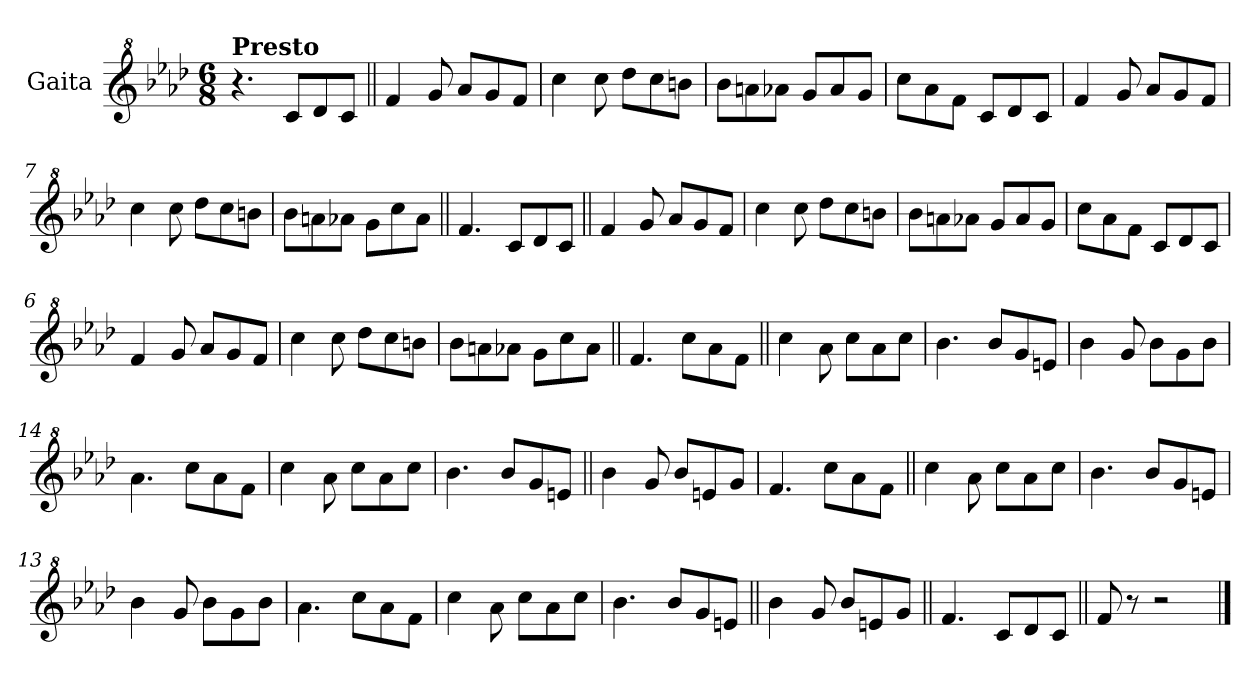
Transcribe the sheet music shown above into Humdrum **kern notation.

**kern
*part1
*staff1
*I"Gaita
*clefG^2
*k[b-e-a-d-]
*M6/8
=1
!LO:TX:a:B:t=Presto
4.r
8cc/L
8dd-/
8cc/J
=2||
4ff/
8gg/
8aa-/L
8gg/
8ff/J
=3
4ccc\
8ccc\
8ddd-\L
8ccc\
8bbn\J
=4
8bb-\L
8aan\
8aa-X\J
8gg/L
8aa-/
8gg/J
=5
8ccc\L
8aa-\
8ff\J
8cc/L
8dd-/
8cc/J
=6
4ff/
8gg/
8aa-/L
8gg/
8ff/J
=7
4ccc\
8ccc\
8ddd-\L
8ccc\
8bbn\J
!!LO:LB:g=z
=8
8bb-\L
8aan\
8aa-X\J
8gg\L
8ccc\
8aa-\J
=9||
4.ff/
8cc/L
8dd-/
8cc/J
=2||
4ff/
8gg/
8aa-/L
8gg/
8ff/J
=3
4ccc\
8ccc\
8ddd-\L
8ccc\
8bbn\J
=4
8bb-\L
8aan\
8aa-X\J
8gg/L
8aa-/
8gg/J
=5
8ccc\L
8aa-\
8ff\J
8cc/L
8dd-/
8cc/J
=6
4ff/
8gg/
8aa-/L
8gg/
8ff/J
=7
4ccc\
8ccc\
8ddd-\L
8ccc\
8bbn\J
!!LO:LB:g=z
=8
8bb-\L
8aan\
8aa-X\J
8gg\L
8ccc\
8aa-\J
=10||
4.ff/
8ccc\L
8aa-\
8ff\J
=11||
4ccc\
8aa-\
8ccc\L
8aa-\
8ccc\J
=12
4.bb-\
8bb-/L
8gg/
8een/J
=13
4bb-\
8gg/
8bb-\L
8gg\
8bb-\J
=14
4.aa-\
8ccc\L
8aa-\
8ff\J
=15
4ccc\
8aa-\
8ccc\L
8aa-\
8ccc\J
!!LO:LB:g=z
=16
4.bb-\
8bb-/L
8gg/
8een/J
=17||
4bb-\
8gg/
8bb-/L
8een/
8gg/J
=18
4.ff/
8ccc\L
8aa-\
8ff\J
=11||
4ccc\
8aa-\
8ccc\L
8aa-\
8ccc\J
=12
4.bb-\
8bb-/L
8gg/
8een/J
=13
4bb-\
8gg/
8bb-\L
8gg\
8bb-\J
=14
4.aa-\
8ccc\L
8aa-\
8ff\J
=15
4ccc\
8aa-\
8ccc\L
8aa-\
8ccc\J
!!LO:LB:g=z
=16
4.bb-\
8bb-/L
8gg/
8een/J
=19||
4bb-\
8gg/
8bb-/L
8een/
8gg/J
=20||
4.ff/
8cc/L
8dd-/
8cc/J
=21||
8ff/
8r
2r
==
*-
